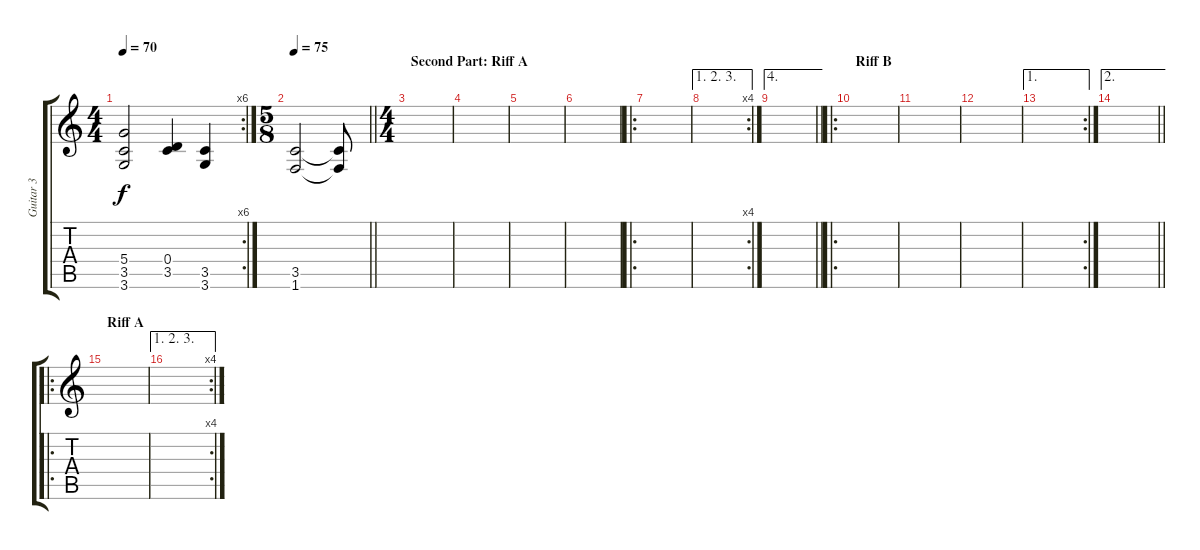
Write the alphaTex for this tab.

\track ("Guitar 3" "Guitar 3") {instrument distortionguitar}
\staff {score tabs}
\tuning (E4 B3 G3 D3 A2 E2) {hide}
\rc 6
\ts (4 4)
\tempo 70
\clef g2
\ks c
(5.4 3.5 3.6).2{dy f} (0.4 3.5).4 (3.5 3.6).4 |
\ts (5 8)
\tempo 75
\barLineRight lightlight
(3.5 1.6).2 (3.5{t} 1.6{t}).8 |
\ts (4 4)
\section ("" "Second Part: Riff A")
|
|
|
|
\ro
|
\ae (1 2 3)
\rc 4
|
\ae 4
\barLineRight lightlight
|
\ro
\section ("" "Riff B")
|
|
|
\ae 1
\rc 2
|
\ae 2
\barLineRight lightlight
|
\ro
\section ("" "Riff A")
|
\ae (1 2 3)
\rc 4
